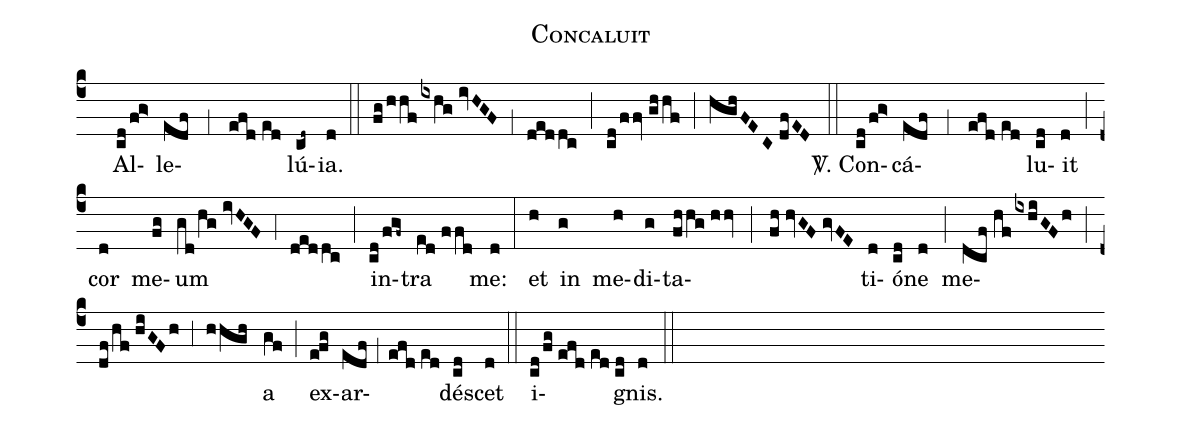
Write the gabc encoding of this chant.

name:Concaluit;
mode:I;
office-part:Alleluia;
%%
(c4) () Al(cd/fg>)le(edf,1efd//ed)lú(cd~)ia.(d) (::) (fg/hhf/ixhg//ivHGF) (,1) (deddc) (;) (cd/ffv//ghhf) (;) (hghFEC//dfED) (::) <sp>V/</sp>. Con(cd/fg>)cá(edf,1efd//ed)lu(cd)it(d) (;) cor(d) me(fg)um(gd/hg//ivHGF) (,4) (deddc) (;) in(cd/fgf~)tra(ed//ffd) me:(d) (:) et(h) in(g) me(h)di(g)ta(fhhg//hhv;fh//hvGF//gvFE)ti(d)ó(cd)ne(d) (;) me(dcf//hf/ixhiGFh)(;)(df/hf//hiGFh)(,3)(hhgh)a(gf) (;) ex(e!fg)ar(edf,1efd//ed)dé(cd)scet(d) (::) i(cd/fg//efd//ed//cd)gnis.(d) (::)
